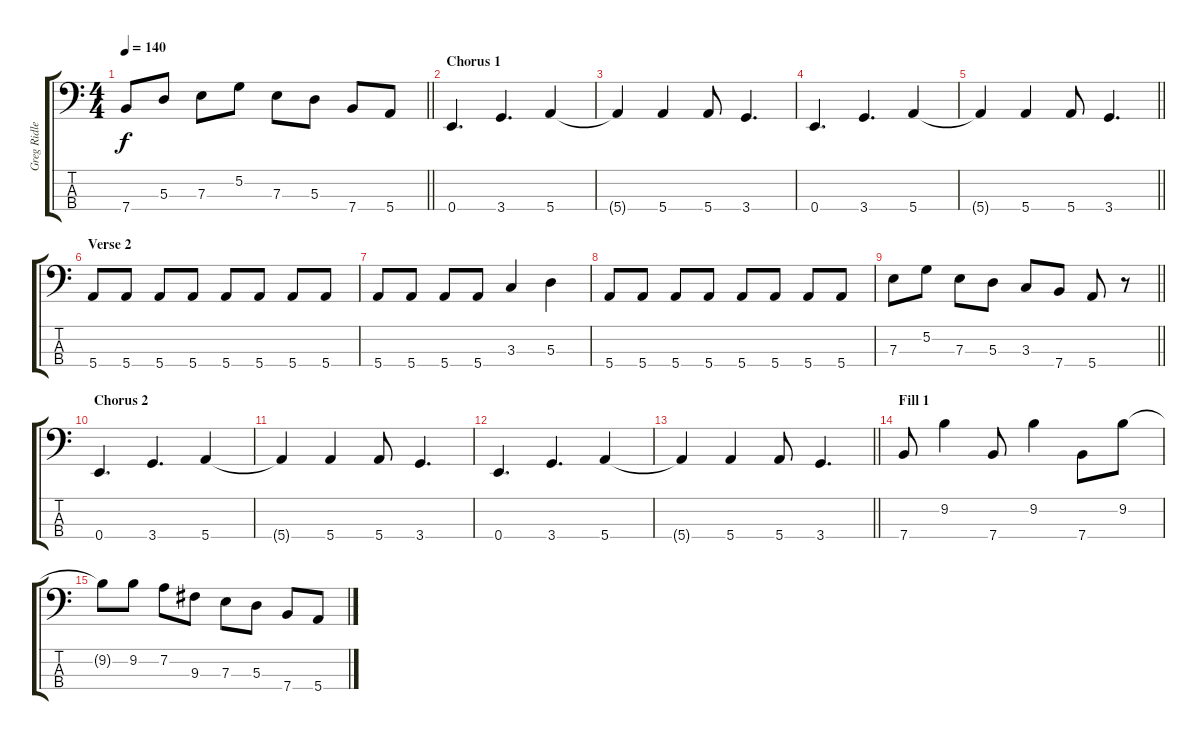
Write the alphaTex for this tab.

\track ("Greg Ridley (Bass)" "Greg Ridle") {instrument electricbassfinger bank 255}
\staff {score tabs}
\tuning (G2 D2 A1 E1) {hide}
\ts (4 4)
\tempo 140
\clef f4
\barLineRight lightlight
\ks c
7.4.8{dy f} 5.3.8 7.3.8 5.2.8 7.3.8 5.3.8 7.4.8 5.4.8 |
\section ("" "Chorus 1")
0.4.4{d} 3.4.4{d} 5.4.4 |
5.4{t}.4 5.4.4 5.4.8 3.4.4{d} |
0.4.4{d} 3.4.4{d} 5.4.4 |
\barLineRight lightlight
5.4{t}.4 5.4.4 5.4.8 3.4.4{d} |
\section ("" "Verse 2")
5.4.8 5.4.8 5.4.8 5.4.8 5.4.8 5.4.8 5.4.8 5.4.8 |
5.4.8 5.4.8 5.4.8 5.4.8 3.3.4 5.3.4 |
5.4.8 5.4.8 5.4.8 5.4.8 5.4.8 5.4.8 5.4.8 5.4.8 |
\barLineRight lightlight
7.3.8 5.2.8 7.3.8 5.3.8 3.3.8 7.4.8 5.4.8 r.8 |
\section ("" "Chorus 2")
0.4.4{d} 3.4.4{d} 5.4.4 |
5.4{t}.4 5.4.4 5.4.8 3.4.4{d} |
0.4.4{d} 3.4.4{d} 5.4.4 |
\barLineRight lightlight
5.4{t}.4 5.4.4 5.4.8 3.4.4{d} |
\section ("" "Fill 1")
7.4.8 9.2.4 7.4.8 9.2.4 7.4.8 9.2.8 |
9.2{t}.8 9.2.8 7.2.8 9.3.8 7.3.8 5.3.8 7.4.8 5.4.8
